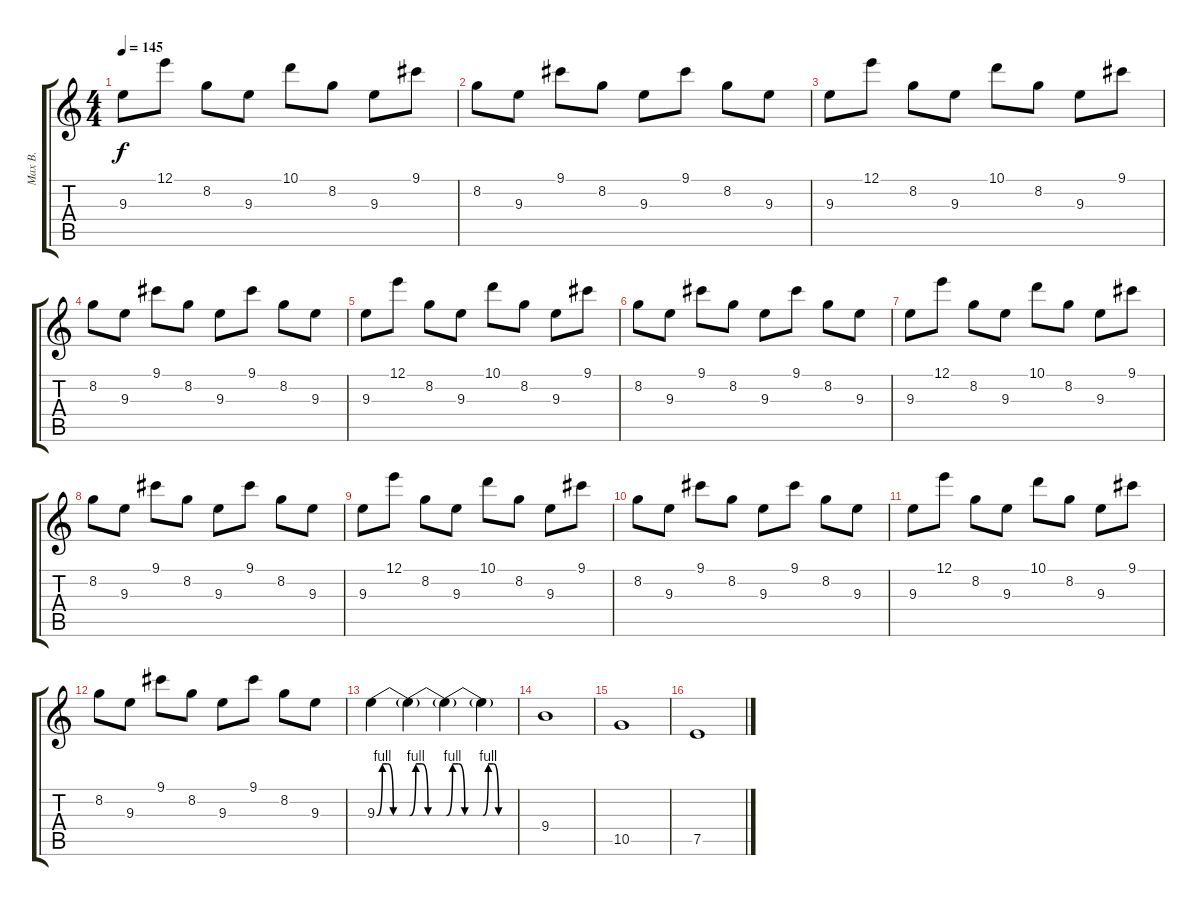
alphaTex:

\track ("Max B." "Max B.") {instrument distortionguitar}
\staff {score tabs}
\tuning (E4 B3 G3 D3 A2 E2) {hide}
\ts (4 4)
\tempo 145
\clef g2
\ks c
9.3.8{dy f} 12.1.8 8.2.8 9.3.8 10.1.8 8.2.8 9.3.8 9.1.8 |
8.2.8 9.3.8 9.1.8 8.2.8 9.3.8 9.1.8 8.2.8 9.3.8 |
9.3.8 12.1.8 8.2.8 9.3.8 10.1.8 8.2.8 9.3.8 9.1.8 |
8.2.8 9.3.8 9.1.8 8.2.8 9.3.8 9.1.8 8.2.8 9.3.8 |
9.3.8 12.1.8 8.2.8 9.3.8 10.1.8 8.2.8 9.3.8 9.1.8 |
8.2.8 9.3.8 9.1.8 8.2.8 9.3.8 9.1.8 8.2.8 9.3.8 |
9.3.8 12.1.8 8.2.8 9.3.8 10.1.8 8.2.8 9.3.8 9.1.8 |
8.2.8 9.3.8 9.1.8 8.2.8 9.3.8 9.1.8 8.2.8 9.3.8 |
9.3.8 12.1.8 8.2.8 9.3.8 10.1.8 8.2.8 9.3.8 9.1.8 |
8.2.8 9.3.8 9.1.8 8.2.8 9.3.8 9.1.8 8.2.8 9.3.8 |
9.3.8 12.1.8 8.2.8 9.3.8 10.1.8 8.2.8 9.3.8 9.1.8 |
8.2.8 9.3.8 9.1.8 8.2.8 9.3.8 9.1.8 8.2.8 9.3.8 |
9.3{be (custom 0 0 10 4 20 4 30 0 60 0)}.4 9.3{be (custom 0 0 10 4 20 4 30 0 60 0) t}.4 9.3{be (custom 0 0 10 4 20 4 30 0 60 0) t}.4 9.3{be (custom 0 0 10 4 20 4 30 0 60 0) t}.4 |
9.4.1 |
10.5.1 |
7.5.1
